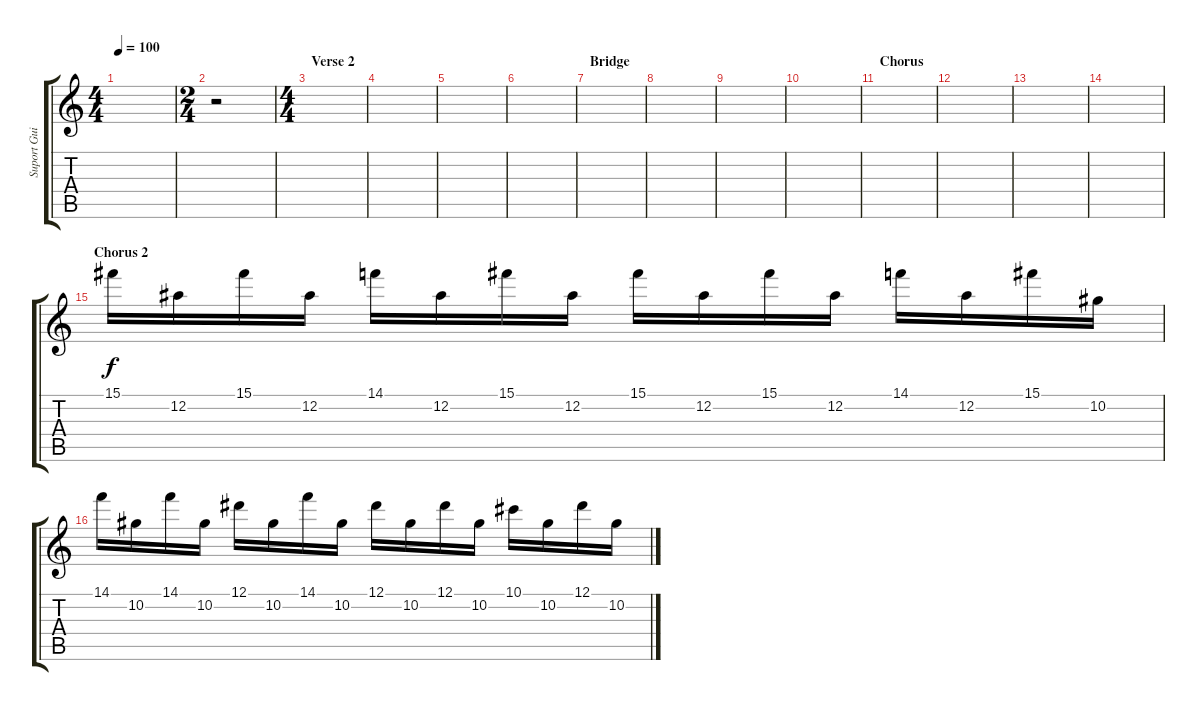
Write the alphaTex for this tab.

\track ("Suport Guitar 1" "Suport Gui") {instrument overdrivenguitar}
\staff {score tabs}
\tuning (Eb4 Bb3 Gb3 Db3 Ab2 Eb2) {hide}
\ts (4 4)
\tempo 100
\clef g2
\ks c
|
\ts (2 4)
r.2{volume 0} |
\ts (4 4)
\section ("" "Verse 2")
|
|
|
|
\section ("" "Bridge ")
|
|
|
|
\section ("" "Chorus")
|
|
|
|
\section ("" "Chorus 2 ")
15.1.16{volume 11 instrument overdrivenguitar} 12.2.16 15.1.16 12.2.16 14.1.16 12.2.16 15.1.16 12.2.16 15.1.16 12.2.16 15.1.16 12.2.16 14.1.16 12.2.16 15.1.16 10.2.16 |
14.1.16 10.2.16 14.1.16 10.2.16 12.1.16 10.2.16 14.1.16 10.2.16 12.1.16 10.2.16 12.1.16 10.2.16 10.1.16 10.2.16 12.1.16 10.2.16
